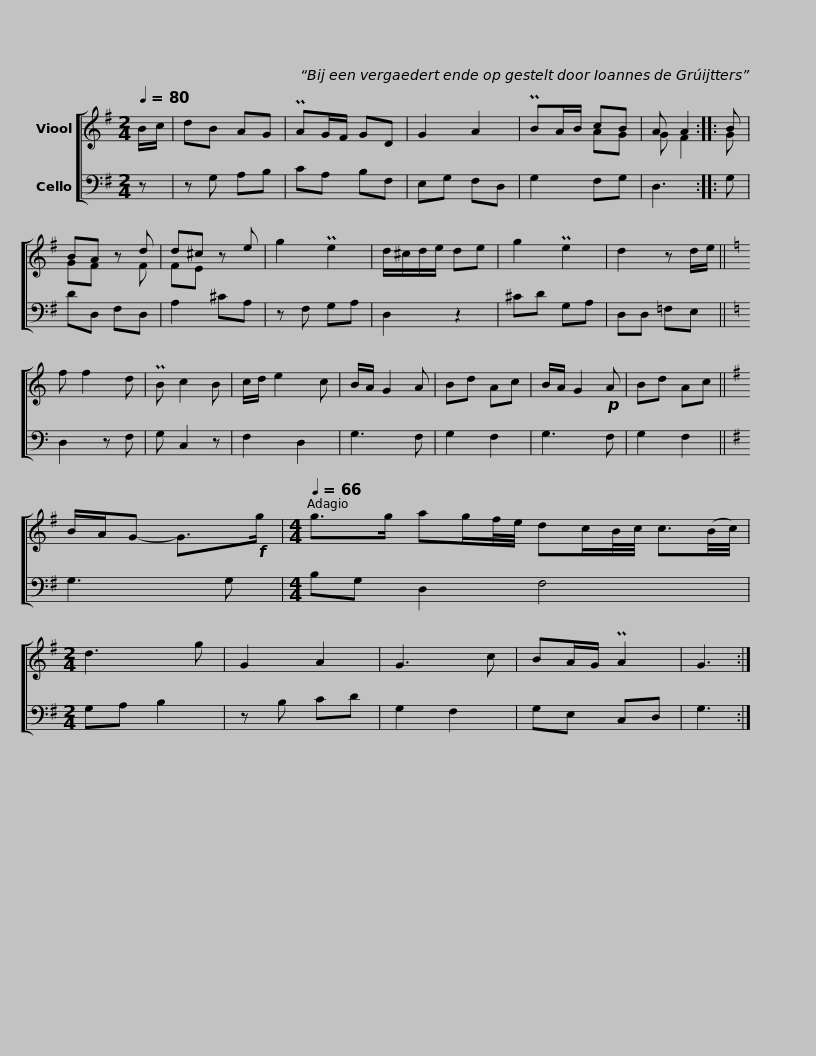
X:1
%%score [ ( 1 2 ) 3 ]
L:1/8
Q:1/4=80
M:2/4
I:linebreak $
K:G
V:1 treble
V:2 treble
V:3 bass
V:1
 B/c/ | dB AG | PAG/F/ GD | G2 A2 | PBA/B/ cB | %5
 A A2 ::$ B | BA z d | d^c z e | g2 Pe2 | %10
 d/^c/d/e/ de | g2 Pe2 | d2 z d/e/ ||$[K:C] f f2 d | PB c2 B | %15
 c/d/ e2 c | B/A/ G2 A | Bd Ac | B/A/ G2!p! A | Bd Ac ||$ %20
[K:G] B/A/G- G>!f!g |[M:4/4][Q:1/4=71][Q:1/4=66] g>g ag/f/4e/4 dc/B/4c/4 c3/2(B/4c/4) |[M:2/4] d3 g | G2 A2 | G3 c | %25
 BA/G/ PA2 | G3 :| %27
V:2
 x | x4 | x4 | x4 | x2 AG | %5
 G F2 ::$ G | GF x F | FE x2 | x4 | %10
 x4 | x4 | x4 ||$[K:C] x4 | x4 | %15
 x4 | x4 | x4 | x4 | x4 ||$ %20
[K:G] x4 |[M:4/4] x8 |[M:2/4] x4 | x4 | x4 | %25
 x4 | x3 :| %27
V:3
 z | z G, A,B, | CA, B,F, | E,G, F,D, | G,2 F,G, | %5
 D,3 ::$ G, | DD, F,D, | A,2 ^CA, | z F, G,A, | %10
 D,2 z2 | ^CD G,A, | D,D, =F,E, ||$[K:C] D,2 z F, | G, C,2 z | %15
 F,2 D,2 | G,3 F, | G,2 F,2 | G,3 F, | G,2 F,2 ||$ %20
[K:G] G,3 G, |[M:4/4] B,G, D,2 F,4 |[M:2/4] G,A, B,2 | z B, CD | G,2 F,2 | %25
 G,E, C,D, | G,3 :| %27
